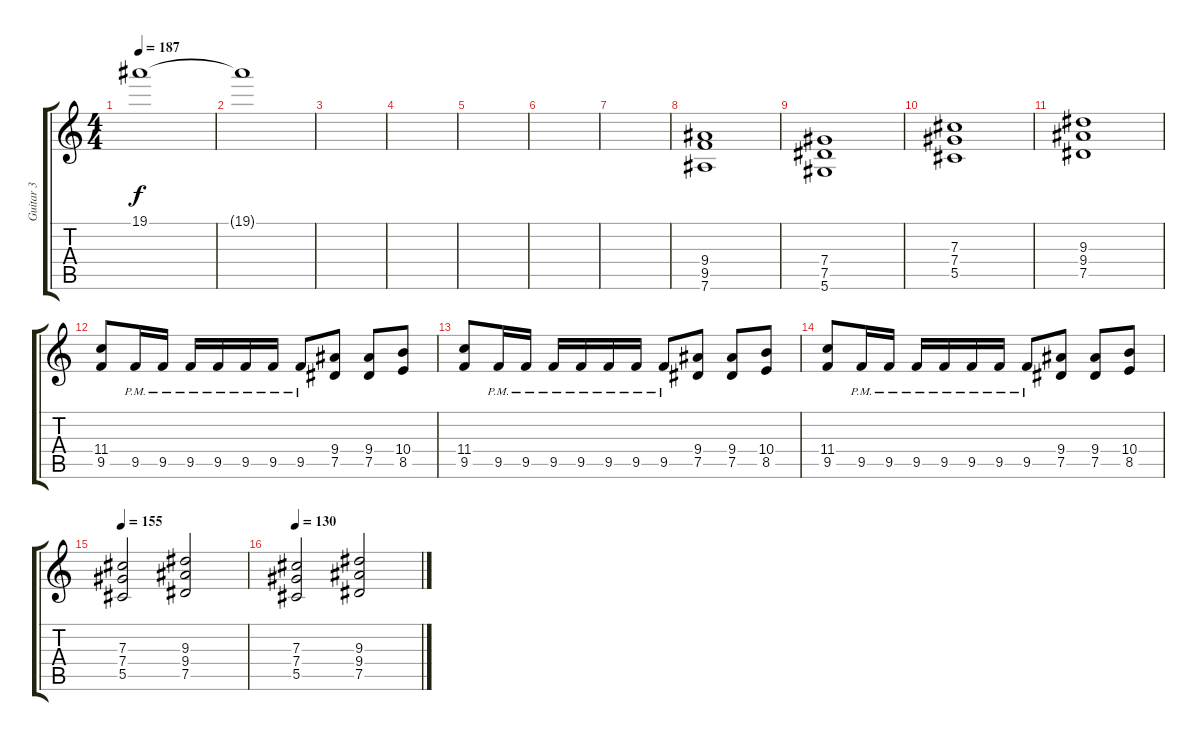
\track ("Guitar 3" "Guitar 3") {instrument overdrivenguitar}
\staff {score tabs}
\tuning (Eb4 Bb3 Gb3 Db3 Ab2 Eb2) {hide}
\ts (4 4)
\tempo 187
\clef g2
\ks c
19.1{t}.1{dy f volume 0} |
19.1{t}.1 |
|
|
|
|
|
(9.4 9.5 7.6).1{volume 13 instrument overdrivenguitar} |
(7.4 7.5 5.6).1 |
(7.3 7.4 5.5).1 |
(9.3 9.4 7.5).1 |
(11.4 9.5).8 9.5{pm}.16 9.5{pm}.16 9.5{pm}.16 9.5{pm}.16 9.5{pm}.16 9.5{pm}.16 9.5{pm}.8 (9.4 7.5).8 (9.4 7.5).8 (10.4 8.5).8 |
(11.4 9.5).8 9.5{pm}.16 9.5{pm}.16 9.5{pm}.16 9.5{pm}.16 9.5{pm}.16 9.5{pm}.16 9.5{pm}.8 (9.4 7.5).8 (9.4 7.5).8 (10.4 8.5).8 |
(11.4 9.5).8 9.5{pm}.16 9.5{pm}.16 9.5{pm}.16 9.5{pm}.16 9.5{pm}.16 9.5{pm}.16 9.5{pm}.8 (9.4 7.5).8 (9.4 7.5).8 (10.4 8.5).8 |
\tempo 155
(7.3 7.4 5.5).2 (9.3 9.4 7.5).2 |
\tempo 130
(7.3 7.4 5.5).2 (9.3 9.4 7.5).2
